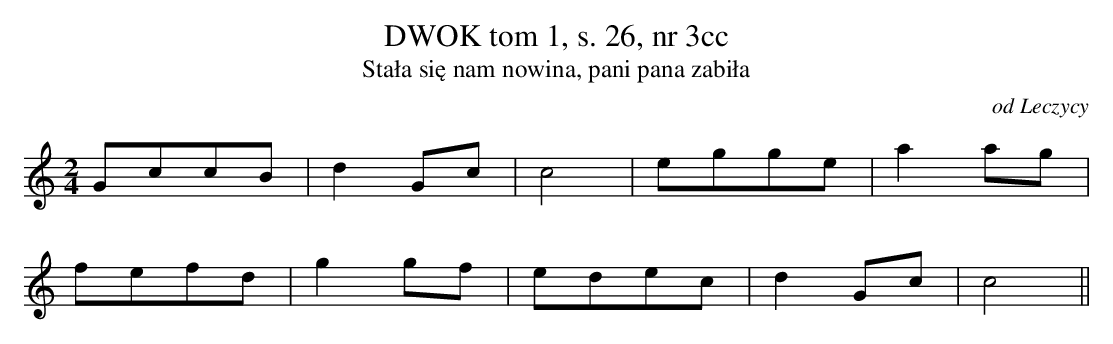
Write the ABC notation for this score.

X:1
T:DWOK tom 1, s. 26, nr 3cc
T:Stała się nam nowina, pani pana zabiła
O:od Leczycy
M:2/4
L:1/8
K:C
GccB | d2Gc | c4 |egge | a2ag |
 fefd | g2gf |edec | d2Gc | c4||
